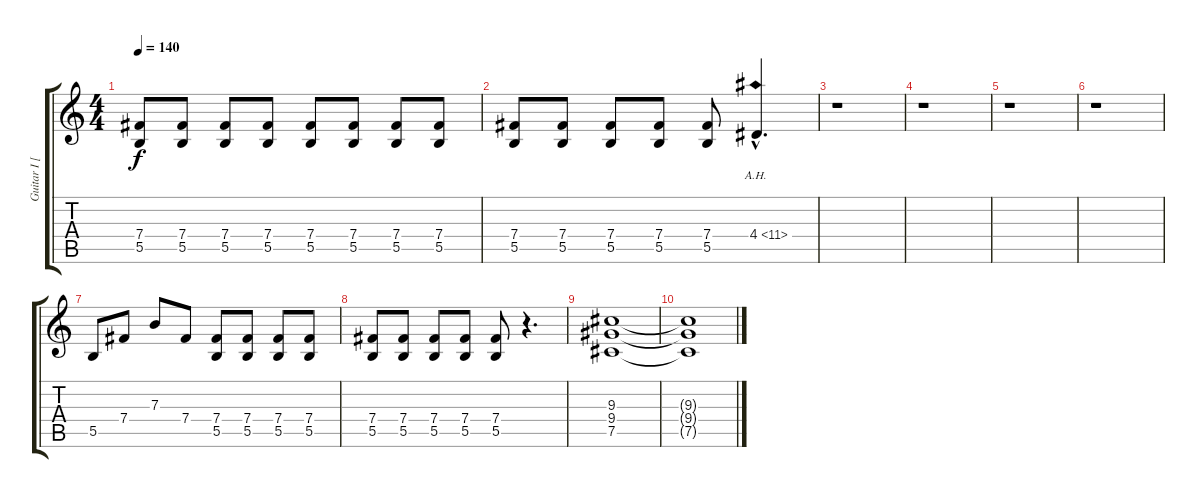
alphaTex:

\track ("Guitar I [Sundin]" "Guitar I [") {instrument distortionguitar}
\staff {score tabs}
\tuning (Db4 Ab3 E3 B2 Gb2 Db2) {hide}
\ts (4 4)
\tempo 140
\clef g2
\ks c
(7.4 5.5).8{dy f} (7.4 5.5).8 (7.4 5.5).8 (7.4 5.5).8 (7.4 5.5).8 (7.4 5.5).8 (7.4 5.5).8 (7.4 5.5).8 |
(7.4 5.5).8 (7.4 5.5).8 (7.4 5.5).8 (7.4 5.5).8 (7.4 5.5).8 4.4{ah 7 hac}.4{d} |
r.1 |
r.1 |
r.1 |
r.1 |
5.5.8 7.4.8 7.3.8 7.4.8 (7.4 5.5).8 (7.4 5.5).8 (7.4 5.5).8 (7.4 5.5).8 |
(7.4 5.5).8 (7.4 5.5).8 (7.4 5.5).8 (7.4 5.5).8 (7.4 5.5).8 r.4{d} |
(9.3 9.4 7.5).1 |
(9.3{t} 9.4{t} 7.5{t}).1
